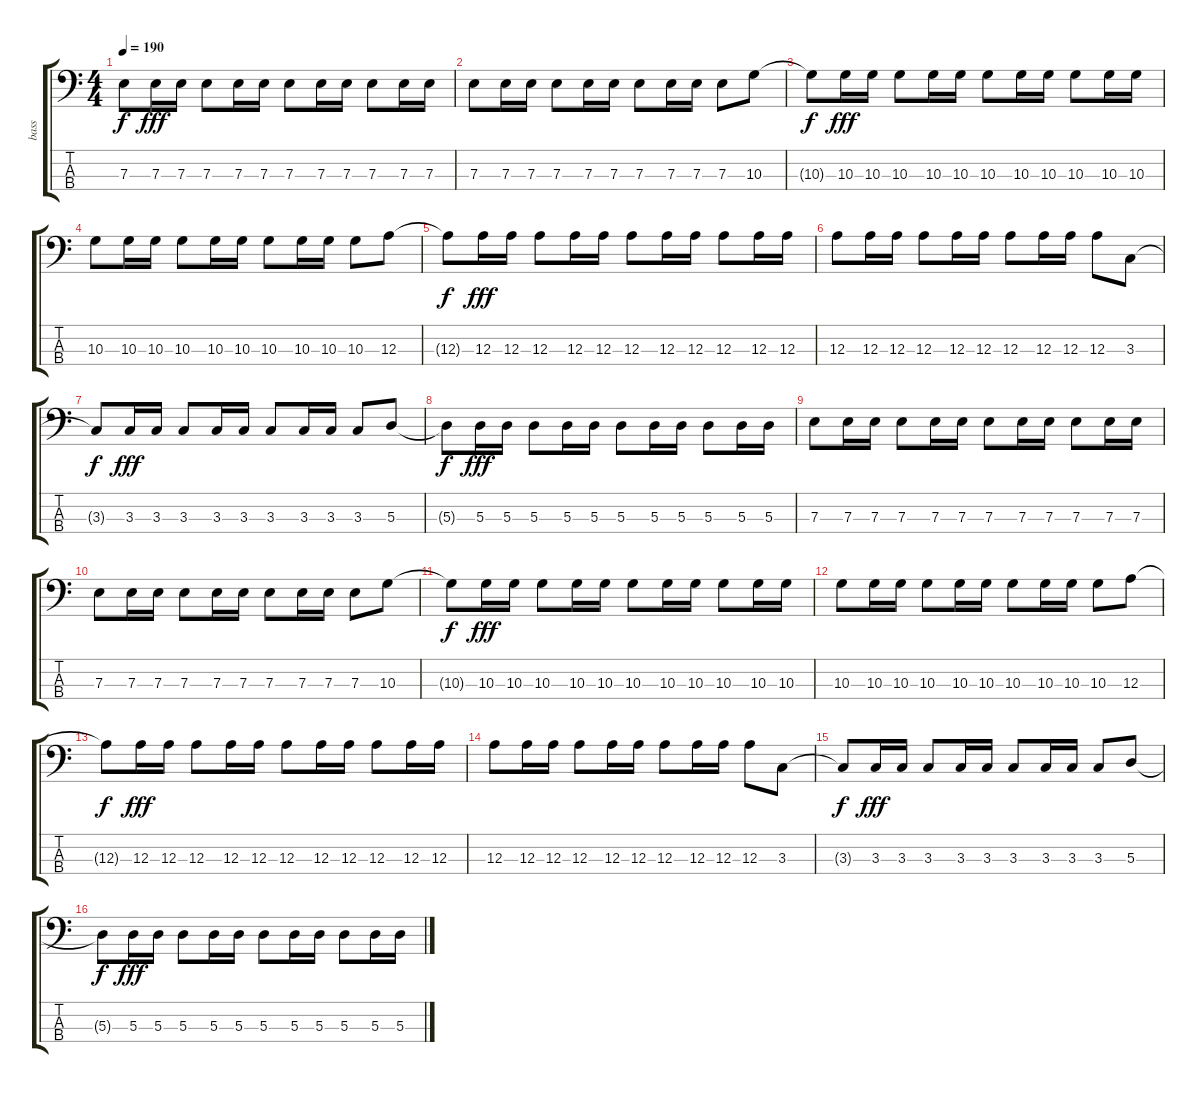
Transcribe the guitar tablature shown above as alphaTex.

\track ("bass" "bass") {instrument electricbassfinger}
\staff {score tabs}
\tuning (G2 D2 A1 E1) {hide}
\ts (4 4)
\tempo 190
\clef f4
\ks c
7.3{t}.8{dy f} 7.3.16{dy fff} 7.3.16 7.3.8 7.3.16 7.3.16 7.3.8 7.3.16 7.3.16 7.3.8 7.3.16 7.3.16 |
7.3.8 7.3.16 7.3.16 7.3.8 7.3.16 7.3.16 7.3.8 7.3.16 7.3.16 7.3.8 10.3.8 |
10.3{t}.8{dy f} 10.3.16{dy fff} 10.3.16 10.3.8 10.3.16 10.3.16 10.3.8 10.3.16 10.3.16 10.3.8 10.3.16 10.3.16 |
10.3.8 10.3.16 10.3.16 10.3.8 10.3.16 10.3.16 10.3.8 10.3.16 10.3.16 10.3.8 12.3.8 |
12.3{t}.8{dy f} 12.3.16{dy fff} 12.3.16 12.3.8 12.3.16 12.3.16 12.3.8 12.3.16 12.3.16 12.3.8 12.3.16 12.3.16 |
12.3.8 12.3.16 12.3.16 12.3.8 12.3.16 12.3.16 12.3.8 12.3.16 12.3.16 12.3.8 3.3.8 |
3.3{t}.8{dy f} 3.3.16{dy fff} 3.3.16 3.3.8 3.3.16 3.3.16 3.3.8 3.3.16 3.3.16 3.3.8 5.3.8 |
5.3{t}.8{dy f} 5.3.16{dy fff} 5.3.16 5.3.8 5.3.16 5.3.16 5.3.8 5.3.16 5.3.16 5.3.8 5.3.16 5.3.16 |
7.3.8 7.3.16 7.3.16 7.3.8 7.3.16 7.3.16 7.3.8 7.3.16 7.3.16 7.3.8 7.3.16 7.3.16 |
7.3.8 7.3.16 7.3.16 7.3.8 7.3.16 7.3.16 7.3.8 7.3.16 7.3.16 7.3.8 10.3.8 |
10.3{t}.8{dy f} 10.3.16{dy fff} 10.3.16 10.3.8 10.3.16 10.3.16 10.3.8 10.3.16 10.3.16 10.3.8 10.3.16 10.3.16 |
10.3.8 10.3.16 10.3.16 10.3.8 10.3.16 10.3.16 10.3.8 10.3.16 10.3.16 10.3.8 12.3.8 |
12.3{t}.8{dy f} 12.3.16{dy fff} 12.3.16 12.3.8 12.3.16 12.3.16 12.3.8 12.3.16 12.3.16 12.3.8 12.3.16 12.3.16 |
12.3.8 12.3.16 12.3.16 12.3.8 12.3.16 12.3.16 12.3.8 12.3.16 12.3.16 12.3.8 3.3.8 |
3.3{t}.8{dy f} 3.3.16{dy fff} 3.3.16 3.3.8 3.3.16 3.3.16 3.3.8 3.3.16 3.3.16 3.3.8 5.3.8 |
5.3{t}.8{dy f} 5.3.16{dy fff} 5.3.16 5.3.8 5.3.16 5.3.16 5.3.8 5.3.16 5.3.16 5.3.8 5.3.16 5.3.16
